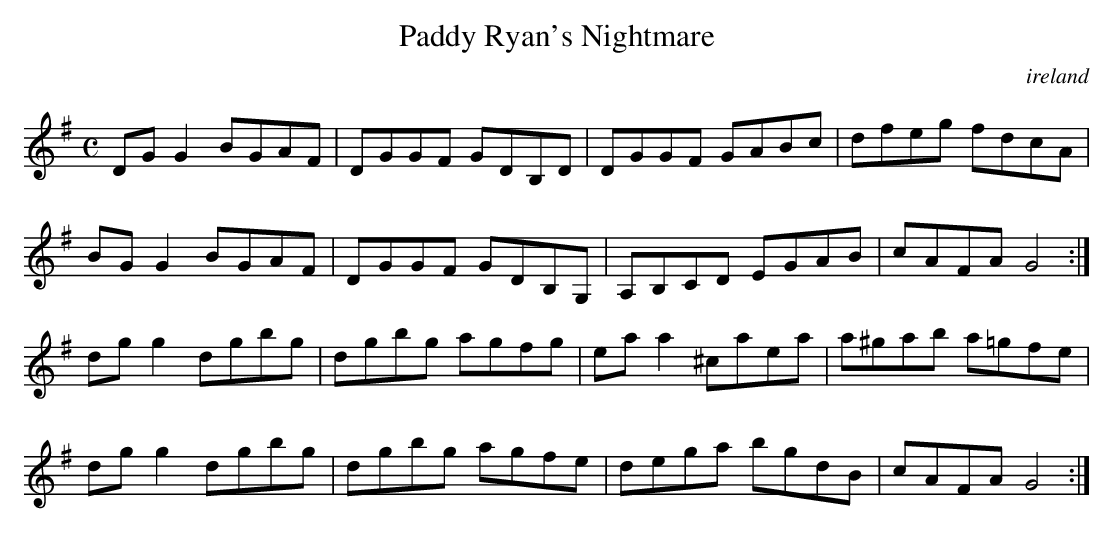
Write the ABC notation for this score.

X:1
T:Paddy Ryan's Nightmare
O:ireland
M:C
L:1/8
K:G Major
DGG2 BGAF|DGGF GDB,D|DGGF GABc|dfeg fdcA|!
BGG2 BGAF|DGGF GDB,G,|A,B,CD EGAB|cAFA G4:|!
dgg2 dgbg|dgbg agfg|eaa2 ^caea|a^gab a=gfe|!
dgg2 dgbg|dgbg agfe|dega bgdB|cAFA G4:|!
